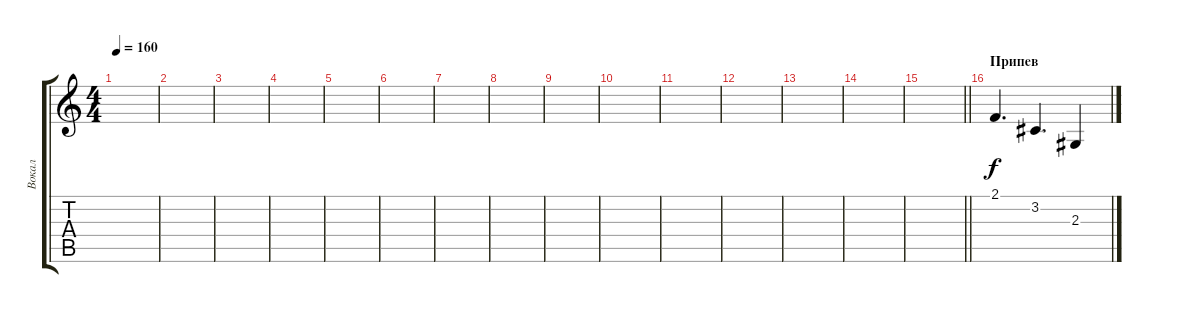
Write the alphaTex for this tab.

\track ("Вокал" "Вокал") {instrument tenorsax}
\staff {score tabs}
\tuning (Eb4 Bb3 Gb3 Db3 Ab2 Eb2) {hide}
\ts (4 4)
\tempo 160
\clef g2
\ks c
|
|
|
|
|
|
|
|
|
|
|
|
|
|
\barLineRight lightlight
|
\section ("" "Припев")
2.1.4{d} 3.2.4{d} 2.3.4
